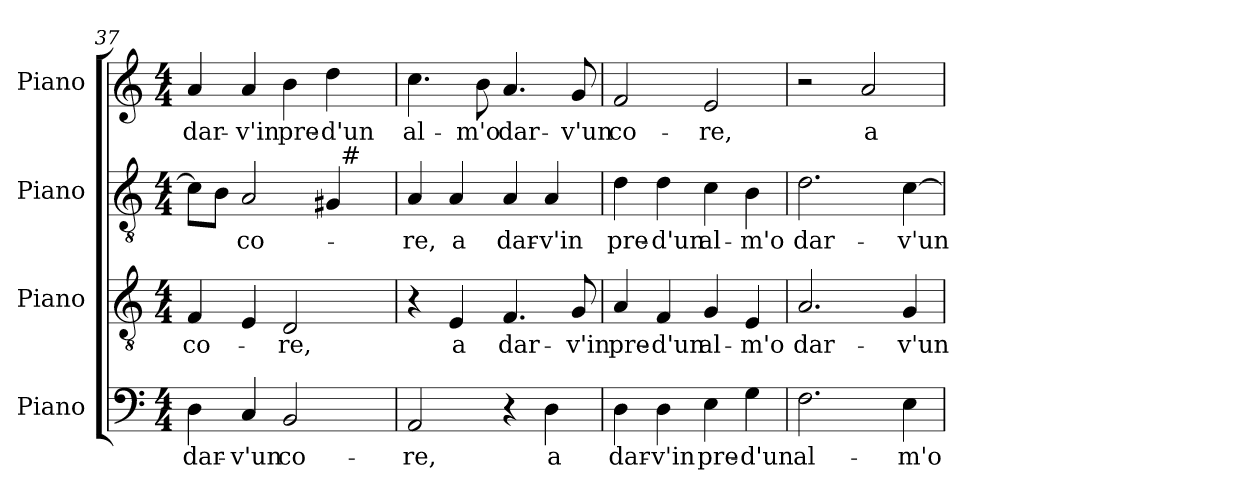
**kern	**text	**kern	**text	**kern	**text	**kern	**text
*part4	*part4	*part3	*part3	*part2	*part2	*part1	*part1
*staff4	*staff4	*staff3	*staff3	*staff2	*staff2	*staff1	*staff1
*I"Piano	*	*I"Piano	*	*I"Piano	*	*I"Piano	*
*I'Pno.	*	*I'Pno.	*	*I'Pno.	*	*I'Pno.	*
!!LO:PB:g=z
*clefF4	*	*clefGv2	*	*clefGv2	*	*clefG2	*
*	*	*ITrd7c12	*	*ITrd7c12	*	*	*
*k[]	*	*k[]	*	*k[]	*	*k[]	*
*C:	*	*C:	*	*C:	*	*C:	*
*M4/4	*	*M4/4	*	*M4/4	*	*M4/4	*
=37	=37	=37	=37	=37	=37	=37	=37
!	!LO:LY:b:color=#000000	!	!	!	!	!	!
!	!	!	!LO:LY:b:color=#000000	!	!	!	!
!	!	!	!	!	!	!	!LO:LY:b:color=#000000
*	*	*	*	*^	*	*	*
4Di\	dar-	4FFi/	co-	8Ci\L]	2ryy	.	4ai/	dar-
.	.	.	.	8BBi\J	.	.	.	.
!	!LO:LY:b:color=#000000	!	!	!	!	!	!	!
!	!	!	!	!	!	!LO:LY:b:color=#000000	!	!
!	!	!	!	!	!	!	!	!LO:LY:b:color=#000000
4Ci/	-v'un	4EEi/	.	2AAi/	.	co-	4ai/	-v'in
!	!LO:LY:b:color=#000000	!	!	!	!	!	!	!
!	!	!	!LO:LY:b:color=#000000	!	!	!	!	!
!	!	!	!	!	!	!	!	!LO:LY:b:color=#000000
2BBi/	co-	2DDi/	-re,	.	4ryy	.	4bi\	pre-
!	!	!	!	!	!	!	!	!LO:LY:b:color=#000000
.	.	.	.	4GG#i/	32ryy	.	4ddi\	-d'un
.	.	.	.	.	256ryy	.	.	.
!	!	!	!	!	!LO:TX:t=#	!	!	!
.	.	.	.	.	8ryy	.	.	.
.	.	.	.	.	16ryy	.	.	.
.	.	.	.	.	64..ryy	.	.	.
*	*	*	*	*v	*v	*	*	*
=38	=38	=38	=38	=38	=38	=38	=38
*	*	*	*	*^	*	*	*
!	!LO:LY:b:color=#000000	!	!	!	!	!	!	!
*	*	*	*	*v	*v	*	*	*
*	*	*	*	*^	*	*	*
!	!	!	!	!	!	!LO:LY:b:color=#000000	!	!
*	*	*	*	*v	*v	*	*	*
*	*	*	*	*^	*	*	*
!	!	!	!	!	!	!	!	!LO:LY:b:color=#000000
*	*	*	*	*v	*v	*	*	*
2AAi/	-re,	4r	.	4AAi/	-re,	4.cci\	al-
!	!	!	!LO:LY:b:color=#000000	!	!	!	!
!	!	!	!	!	!LO:LY:b:color=#000000	!	!
.	.	4EEi/	a	4AAi/	a	.	.
!	!	!	!	!	!	!	!LO:LY:b:color=#000000
.	.	.	.	.	.	8bi\	-m'o
!	!	!	!LO:LY:b:color=#000000	!	!	!	!
!	!	!	!	!	!LO:LY:b:color=#000000	!	!
!	!	!	!	!	!	!	!LO:LY:b:color=#000000
4r	.	4.FFi/	dar-	4AAi/	dar-	4.ai/	dar-
!	!LO:LY:b:color=#000000	!	!	!	!	!	!
!	!	!	!	!	!LO:LY:b:color=#000000	!	!
4Di\	a	.	.	4AAi/	-v'in	.	.
!	!	!	!LO:LY:b:color=#000000	!	!	!	!
!	!	!	!	!	!	!	!LO:LY:b:color=#000000
.	.	8GGi/	-v'in	.	.	8gi/	-v'un
=39	=39	=39	=39	=39	=39	=39	=39
!	!LO:LY:b:color=#000000	!	!	!	!	!	!
!	!	!	!LO:LY:b:color=#000000	!	!	!	!
!	!	!	!	!	!LO:LY:b:color=#000000	!	!
!	!	!	!	!	!	!	!LO:LY:b:color=#000000
4Di\	dar-	4AAi/	pre-	4Di\	pre-	2fi/	co-
!	!LO:LY:b:color=#000000	!	!	!	!	!	!
!	!	!	!LO:LY:b:color=#000000	!	!	!	!
!	!	!	!	!	!LO:LY:b:color=#000000	!	!
4Di\	-v'in	4FFi/	-d'un	4Di\	-d'un	.	.
!	!LO:LY:b:color=#000000	!	!	!	!	!	!
!	!	!	!LO:LY:b:color=#000000	!	!	!	!
!	!	!	!	!	!LO:LY:b:color=#000000	!	!
!	!	!	!	!	!	!	!LO:LY:b:color=#000000
4Ei\	pre-	4GGi/	al-	4Ci\	al-	2ei/	-re,
!	!LO:LY:b:color=#000000	!	!	!	!	!	!
!	!	!	!LO:LY:b:color=#000000	!	!	!	!
!	!	!	!	!	!LO:LY:b:color=#000000	!	!
4Gi\	-d'un	4EEi/	-m'o	4BBi\	-m'o	.	.
=40	=40	=40	=40	=40	=40	=40	=40
!	!LO:LY:b:color=#000000	!	!	!	!	!	!
!	!	!	!LO:LY:b:color=#000000	!	!	!	!
!	!	!	!	!	!LO:LY:b:color=#000000	!	!
2.Fi\	al-	2.AAi/	dar-	2.Di\	dar-	2r	.
!	!	!	!	!	!	!	!LO:LY:b:color=#000000
.	.	.	.	.	.	2ai/	a
!	!LO:LY:b:color=#000000	!	!	!	!	!	!
!	!	!	!LO:LY:b:color=#000000	!	!	!	!
!	!	!	!	!	!LO:LY:b:color=#000000	!	!
4Ei\	-m'o	4GGi/	-v'un	[4Ci\	-v'un	.	.
=	=	=	=	=	=	=	=
*-	*-	*-	*-	*-	*-	*-	*-
